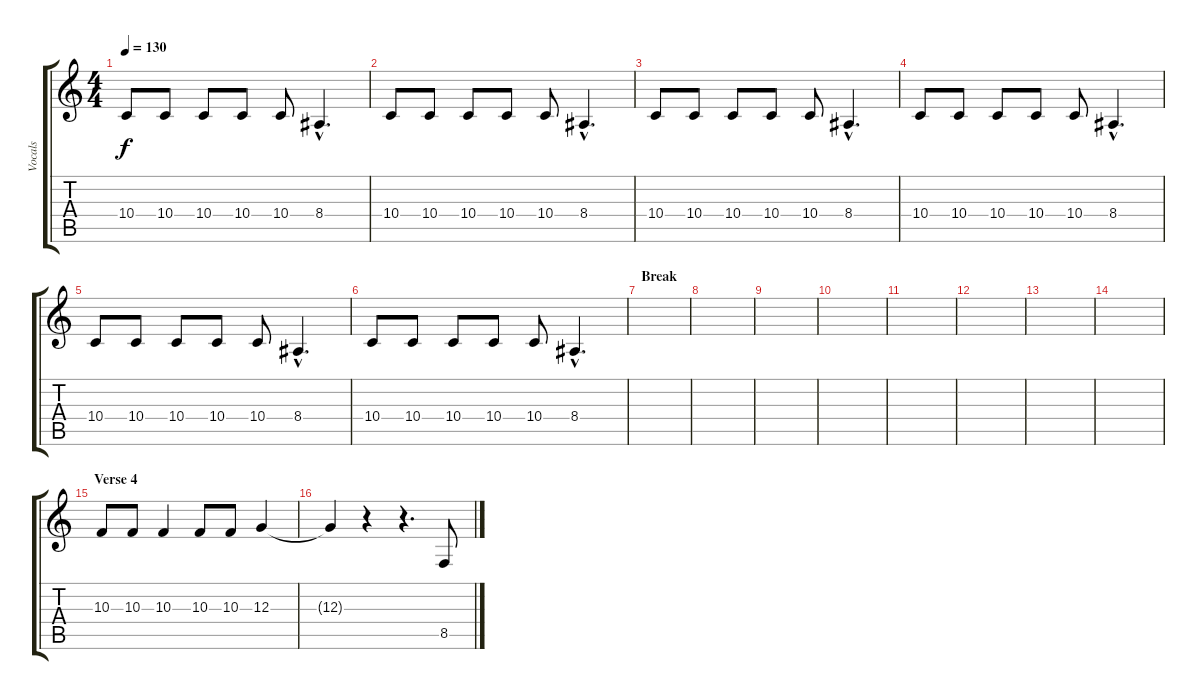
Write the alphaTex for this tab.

\track ("Vocals" "Vocals") {instrument tenorsax}
\staff {score tabs}
\tuning (E4 B3 G3 D3 A2 E2) {hide}
\ts (4 4)
\tempo 130
\clef g2
\ks c
10.4.8{dy f} 10.4.8 10.4.8 10.4.8 10.4.8 8.4{hac}.4{d} |
10.4.8 10.4.8 10.4.8 10.4.8 10.4.8 8.4{hac}.4{d} |
10.4.8 10.4.8 10.4.8 10.4.8 10.4.8 8.4{hac}.4{d} |
10.4.8 10.4.8 10.4.8 10.4.8 10.4.8 8.4{hac}.4{d} |
10.4.8 10.4.8 10.4.8 10.4.8 10.4.8 8.4{hac}.4{d} |
10.4.8 10.4.8 10.4.8 10.4.8 10.4.8 8.4{hac}.4{d} |
\section ("" "Break")
|
|
|
|
|
|
|
|
\section ("" "Verse 4")
10.3.8 10.3.8 10.3.4 10.3.8 10.3.8 12.3.4 |
12.3{t}.4 r.4 r.4{d} 8.5.8
